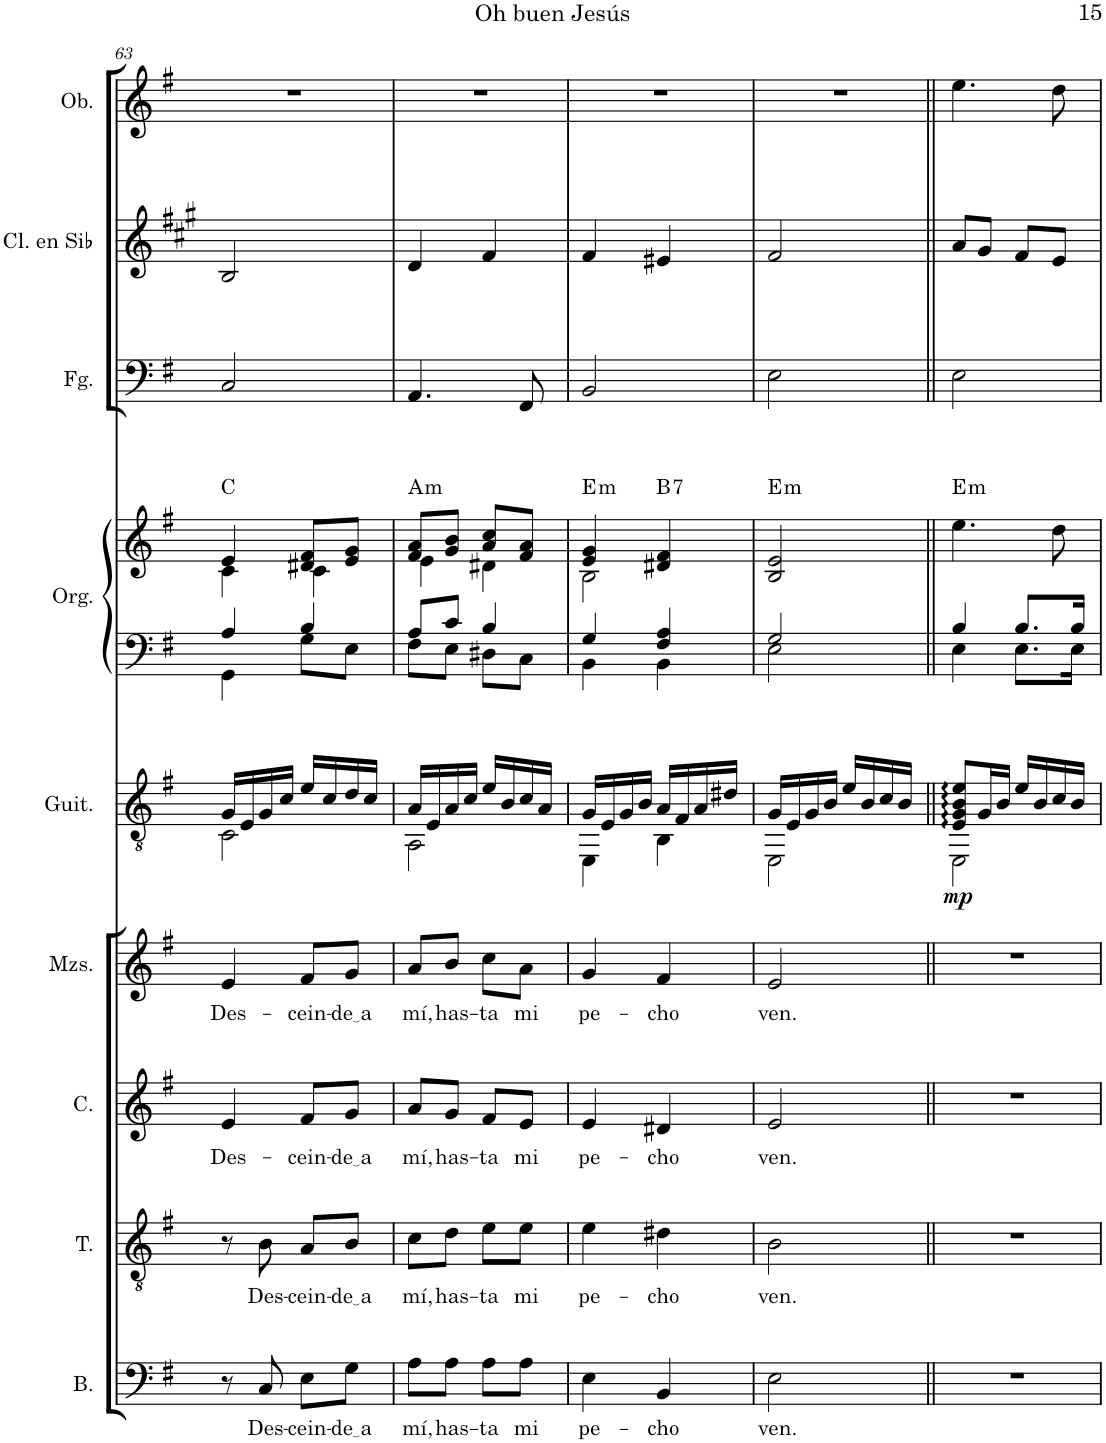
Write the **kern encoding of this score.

**kern	**text	**kern	**text	**kern	**text	**kern	**text	**kern	**dynam	**harte	**kern	**kern	**harte	**kern	**kern	**kern
*part9	*part9	*part8	*part8	*part7	*part7	*part6	*part6	*part5	*part5	*part5	*part4	*part4	*part4	*part3	*part2	*part1
*staff10	*staff10	*staff9	*staff9	*staff8	*staff8	*staff7	*staff7	*staff6	*staff6	*	*staff5	*staff4	*	*staff3	*staff2	*staff1
*I"Bajo	*	*I"Tenor	*	*I"Contralto	*	*I"Mezzosoprano	*	*I"Guitarra acústica	*	*	*I"Órgano	*	*	*I"Fagot	*I"Clarinete en Sib	*I"Oboe
*I'B.	*	*I'T.	*	*I'C.	*	*I'Mzs.	*	*I'Guit.	*	*	*	*	*	*I'Fg.	*I'Cl. en Sib	*I'Ob.
!!LO:PB:g=z
*clefF4	*	*clefGv2	*	*clefG2	*	*clefG2	*	*clefGv2	*	*	*clefF4	*clefG2	*	*clefF4	*clefG2	*clefG2
*	*	*	*	*	*	*	*	*	*	*	*	*	*	*	*Trd1c2	*
*k[f#]	*	*k[f#]	*	*k[f#]	*	*k[f#]	*	*k[f#]	*	*	*k[f#]	*k[f#]	*	*k[f#]	*k[f#c#g#]	*k[f#]
*M2/4	*	*M2/4	*	*M2/4	*	*M2/4	*	*M2/4	*	*	*M2/4	*M2/4	*	*M2/4	*M2/4	*M2/4
=63	=63	=63	=63	=63	=63	=63	=63	=63	=63	=63	=63	=63	=63	=63	=63	=63
!	!	!	!	!	!LO:LY:b	!	!LO:LY:b	!	!	!	!	!	!	!	!	!
*	*	*	*	*	*	*	*	*^	*	*	*^	*^	*	*	*	*
8r	.	8r	.	4e/	Des-	4e/	Des-	16G/LL	2C\	.	C:maj	4A/	4GG\	4e/	4c\	C:maj	2C/	2B/	2r
.	.	.	.	.	.	.	.	16E/	.	.	.	.	.	.	.	.	.	.	.
!	!LO:LY:b	!	!LO:LY:b	!	!	!	!	!	!	!	!	!	!	!	!	!	!	!	!
8C/	Des-	8B\	Des-	.	.	.	.	16G/	.	.	.	.	.	.	.	.	.	.	.
.	.	.	.	.	.	.	.	16c/JJ	.	.	.	.	.	.	.	.	.	.	.
!	!LO:LY:b	!	!LO:LY:b	!	!LO:LY:b	!	!LO:LY:b	!	!	!	!	!	!	!	!	!	!	!	!
8E\L	-cein-	8A/L	-cein-	8f#/L	-cein-	8f#/L	-cein-	16e/LL	.	.	.	4B/	8G\L	8d#X/ 8f#/L	4c\	.	.	.	.
.	.	.	.	.	.	.	.	16c/	.	.	.	.	.	.	.	.	.	.	.
!	!LO:LY:b	!	!LO:LY:b	!	!LO:LY:b	!	!LO:LY:b	!	!	!	!	!	!	!	!	!	!	!	!
8G\J	de a	8B/J	de a	8g/J	de a	8g/J	de a	16d/	.	.	.	.	8E\J	8e/ 8g/J	.	.	.	.	.
.	.	.	.	.	.	.	.	16c/JJ	.	.	.	.	.	.	.	.	.	.	.
=64	=64	=64	=64	=64	=64	=64	=64	=64	=64	=64	=64	=64	=64	=64	=64	=64	=64	=64	=64
!	!LO:LY:b	!	!LO:LY:b	!	!LO:LY:b	!	!LO:LY:b	!	!	!	!LO:H:kt=m	!	!	!	!	!LO:H:kt=m	!	!	!
8A\L	mí,	8c\L	mí,	8a/L	mí,	8a/L	mí,	16A/LL	2AA\	.	A:min	8A/L	8F#\L	8f#/ 8a/L	4e\	A:min	4.AA/	4d/	2r
.	.	.	.	.	.	.	.	16E/	.	.	.	.	.	.	.	.	.	.	.
!	!LO:LY:b	!	!LO:LY:b	!	!LO:LY:b	!	!LO:LY:b	!	!	!	!	!	!	!	!	!	!	!	!
8A\J	has-	8d\J	has-	8g/J	has-	8b/J	has-	16A/	.	.	.	8c/J	8E\J	8g/ 8b/J	.	.	.	.	.
.	.	.	.	.	.	.	.	16c/JJ	.	.	.	.	.	.	.	.	.	.	.
!	!LO:LY:b	!	!LO:LY:b	!	!LO:LY:b	!	!LO:LY:b	!	!	!	!	!	!	!	!	!	!	!	!
8A\L	-ta	8e\L	-ta	8f#/L	-ta	8cc\L	-ta	16e/LL	.	.	.	4B/	8D#X\L	8a/ 8cc/L	4d#X\	.	.	4f#/	.
.	.	.	.	.	.	.	.	16B/	.	.	.	.	.	.	.	.	.	.	.
!	!LO:LY:b	!	!LO:LY:b	!	!LO:LY:b	!	!LO:LY:b	!	!	!	!	!	!	!	!	!	!	!	!
8A\J	mi	8e\J	mi	8e/J	mi	8a\J	mi	16c/	.	.	.	.	8C\J	8f#/ 8a/J	.	.	8FF#/	.	.
.	.	.	.	.	.	.	.	16A/JJ	.	.	.	.	.	.	.	.	.	.	.
=65	=65	=65	=65	=65	=65	=65	=65	=65	=65	=65	=65	=65	=65	=65	=65	=65	=65	=65	=65
!	!LO:LY:b	!	!LO:LY:b	!	!LO:LY:b	!	!LO:LY:b	!	!	!	!LO:H:kt=m	!	!	!	!	!LO:H:kt=m	!	!	!
4E\	pe-	4e\	pe-	4e/	pe-	4g/	pe-	16G/LL	4EE\	.	E:min	4G/	4BB\	4e/ 4g/	2B\	E:min	2BB/	4f#/	2r
.	.	.	.	.	.	.	.	16E/	.	.	.	.	.	.	.	.	.	.	.
.	.	.	.	.	.	.	.	16G/	.	.	.	.	.	.	.	.	.	.	.
.	.	.	.	.	.	.	.	16B/JJ	.	.	.	.	.	.	.	.	.	.	.
!	!LO:LY:b	!	!LO:LY:b	!	!LO:LY:b	!	!LO:LY:b	!	!	!	!LO:H:kt=7	!	!	!	!	!LO:H:kt=7	!	!	!
4BB/	-cho	4d#X\	-cho	4d#X/	-cho	4f#/	-cho	16A/LL	4BB\	.	B:7	4F#/ 4A/	4BB\	4d#X/ 4f#/	.	B:7	.	4e#X/	.
.	.	.	.	.	.	.	.	16F#/	.	.	.	.	.	.	.	.	.	.	.
.	.	.	.	.	.	.	.	16A/	.	.	.	.	.	.	.	.	.	.	.
.	.	.	.	.	.	.	.	16d#X/JJ	.	.	.	.	.	.	.	.	.	.	.
*	*	*	*	*	*	*	*	*	*	*	*	*	*	*v	*v	*	*	*	*
=66	=66	=66	=66	=66	=66	=66	=66	=66	=66	=66	=66	=66	=66	=66	=66	=66	=66	=66
!	!LO:LY:b	!	!LO:LY:b	!	!LO:LY:b	!	!LO:LY:b	!	!	!	!LO:H:kt=m	!	!	!	!LO:H:kt=m	!	!	!
2E\	ven.	2B\	ven.	2e/	ven.	2e/	ven.	16G/LL	2EE\	.	E:min	2G/	2E\	2B/ 2e/	E:min	2E\	2f#/	2r
.	.	.	.	.	.	.	.	16E/	.	.	.	.	.	.	.	.	.	.
.	.	.	.	.	.	.	.	16G/	.	.	.	.	.	.	.	.	.	.
.	.	.	.	.	.	.	.	16B/JJ	.	.	.	.	.	.	.	.	.	.
.	.	.	.	.	.	.	.	16e/LL	.	.	.	.	.	.	.	.	.	.
.	.	.	.	.	.	.	.	16B/	.	.	.	.	.	.	.	.	.	.
.	.	.	.	.	.	.	.	16c/	.	.	.	.	.	.	.	.	.	.
.	.	.	.	.	.	.	.	16B/JJ	.	.	.	.	.	.	.	.	.	.
=67||	=67||	=67||	=67||	=67||	=67||	=67||	=67||	=67||	=67||	=67||	=67||	=67||	=67||	=67||	=67||	=67||	=67||	=67||
!	!	!	!	!	!	!	!	!	!	!LO:DY:b	!LO:H:kt=m	!	!	!	!LO:H:kt=m	!	!	!
2r	.	2r	.	2r	.	2r	.	8E/ 8G/ 8B/ 8e/L	2EE\	mp	E:min	4B/	4E\	4.ee\	E:min	2E\	8a/L	4.ee\
.	.	.	.	.	.	.	.	16G/L	.	.	.	.	.	.	.	.	8g#/J	.
.	.	.	.	.	.	.	.	16B/JJ	.	.	.	.	.	.	.	.	.	.
.	.	.	.	.	.	.	.	16e/LL	.	.	.	8.B/L	8.E\L	.	.	.	8f#/L	.
.	.	.	.	.	.	.	.	16B/	.	.	.	.	.	.	.	.	.	.
.	.	.	.	.	.	.	.	16c/	.	.	.	.	.	8dd\	.	.	8e/J	8dd\
.	.	.	.	.	.	.	.	16B/JJ	.	.	.	16B/Jk	16E\Jk	.	.	.	.	.
*	*	*	*	*	*	*	*	*v	*v	*	*	*	*	*	*	*	*	*
*	*	*	*	*	*	*	*	*	*	*	*v	*v	*	*	*	*	*
=	=	=	=	=	=	=	=	=	=	=	=	=	=	=	=	=
*-	*-	*-	*-	*-	*-	*-	*-	*-	*-	*-	*-	*-	*-	*-	*-	*-
